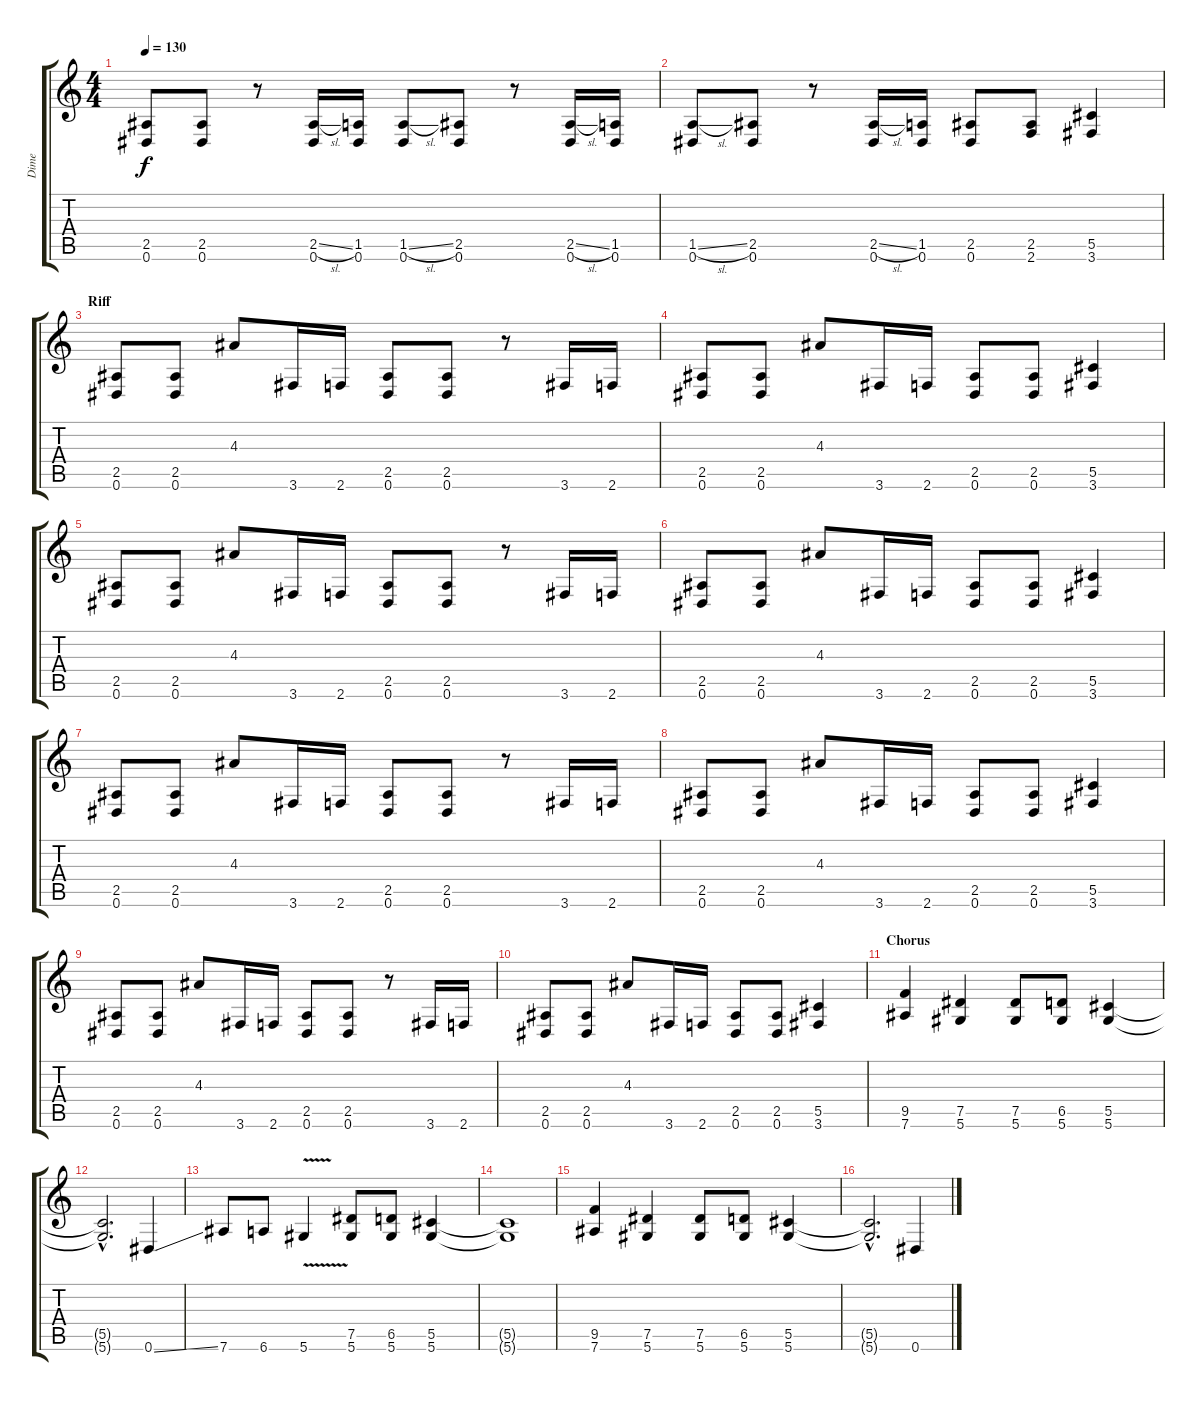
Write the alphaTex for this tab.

\track ("Dime" "Dime") {instrument distortionguitar}
\staff {score tabs}
\tuning (Eb4 Bb3 Gb3 Db3 Ab2 Eb2) {hide}
\ts (4 4)
\tempo 130
\clef g2
\ks c
(2.5 0.6).8{dy f} (2.5 0.6).8 r.8 (2.5{sl} 0.6).16 (1.5 0.6).16 (1.5{sl} 0.6).8 (2.5 0.6).8 r.8 (2.5{sl} 0.6).16 (1.5 0.6).16 |
(1.5{sl} 0.6).8 (2.5 0.6).8 r.8 (2.5{sl} 0.6).16 (1.5 0.6).16 (2.5 0.6).8 (2.5 2.6).8 (5.5 3.6).4 |
\section ("" "Riff")
(2.5 0.6).8 (2.5 0.6).8 4.3.8 3.6.16 2.6.16 (2.5 0.6).8 (2.5 0.6).8 r.8 3.6.16 2.6.16 |
(2.5 0.6).8 (2.5 0.6).8 4.3.8 3.6.16 2.6.16 (2.5 0.6).8 (2.5 0.6).8 (5.5 3.6).4 |
(2.5 0.6).8 (2.5 0.6).8 4.3.8 3.6.16 2.6.16 (2.5 0.6).8 (2.5 0.6).8 r.8 3.6.16 2.6.16 |
(2.5 0.6).8 (2.5 0.6).8 4.3.8 3.6.16 2.6.16 (2.5 0.6).8 (2.5 0.6).8 (5.5 3.6).4 |
(2.5 0.6).8 (2.5 0.6).8 4.3.8 3.6.16 2.6.16 (2.5 0.6).8 (2.5 0.6).8 r.8 3.6.16 2.6.16 |
(2.5 0.6).8 (2.5 0.6).8 4.3.8 3.6.16 2.6.16 (2.5 0.6).8 (2.5 0.6).8 (5.5 3.6).4 |
(2.5 0.6).8 (2.5 0.6).8 4.3.8 3.6.16 2.6.16 (2.5 0.6).8 (2.5 0.6).8 r.8 3.6.16 2.6.16 |
(2.5 0.6).8 (2.5 0.6).8 4.3.8 3.6.16 2.6.16 (2.5 0.6).8 (2.5 0.6).8 (5.5 3.6).4 |
\section ("" "Chorus")
(9.5 7.6).4 (7.5 5.6).4 (7.5 5.6).8 (6.5 5.6).8 (5.5 5.6).4 |
(5.5{hac t} 5.6{hac t}).2{d} 0.6{ss}.4 |
7.6.8 6.6.8 5.6{v}.4 (7.5 5.6).8 (6.5 5.6).8 (5.5 5.6).4 |
(5.5{t} 5.6{t}).1 |
(9.5 7.6).4 (7.5 5.6).4 (7.5 5.6).8 (6.5 5.6).8 (5.5 5.6).4 |
(5.5{hac t} 5.6{hac t}).2{d} 0.6{ss}.4
